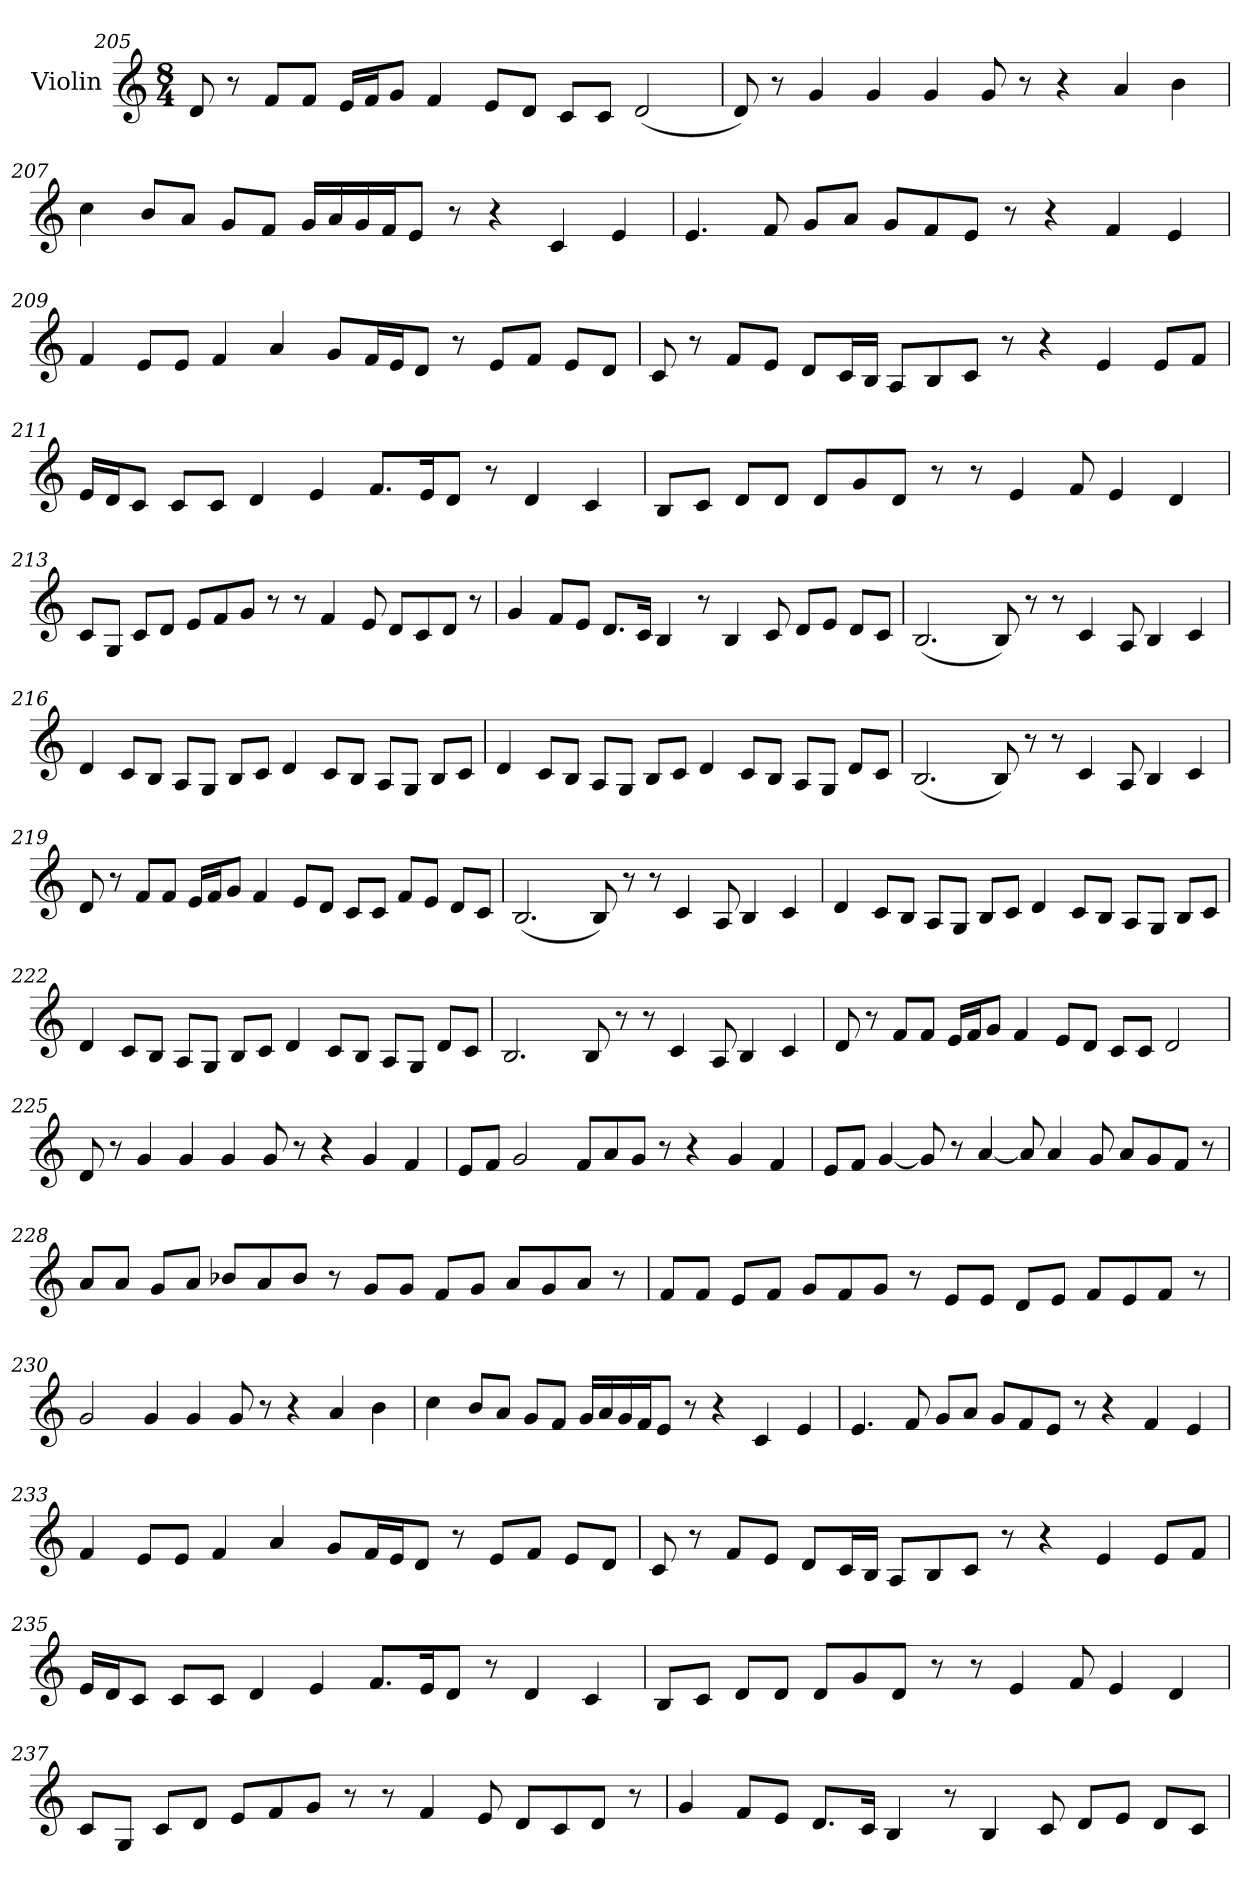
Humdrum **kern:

**kern
*part1
*staff1
*I"Violin
*clefG2
*k[]
*M8/4
=205
8d/
8r
8f/L
8f/J
16e/LL
16f/J
8g/J
4f/
8e/L
8d/J
8c/L
8c/J
(<2d/
=206
8d/)
8r
4g/
4g/
4g/
8g/
8r
4r
4a/
4b\
!!LO:LB:g=z
=207
4cc\
8b/L
8a/J
8g/L
8f/J
16g/LL
16a/
16g/
16f/J
8e/J
8r
4r
4c/
4e/
=208
4.e/
8f/
8g/L
8a/J
8g/L
8f/
8e/J
8r
4r
4f/
4e/
!!LO:LB:g=z
=209
4f/
8e/L
8e/J
4f/
4a/
8g/L
16f/L
16e/J
8d/J
8r
8e/L
8f/J
8e/L
8d/J
=210
8c/
8r
8f/L
8e/J
8d/L
16c/L
16B/JJ
8A/L
8B/
8c/J
8r
4r
4e/
8e/L
8f/J
!!LO:LB:g=z
=211
16e/LL
16d/J
8c/J
8c/L
8c/J
4d/
4e/
8.f/L
16e/K
8d/J
8r
4d/
4c/
=212
8B/L
8c/J
8d/L
8d/J
8d/L
8g/
8d/J
8r
8r
4e/
8f/
4e/
4d/
!!LO:LB:g=z
=213
8c/L
8G/J
8c/L
8d/J
8e/L
8f/
8g/J
8r
8r
4f/
8e/
8d/L
8c/
8d/J
8r
=214
4g/
8f/L
8e/J
8.d/L
16c/Jk
4B/
8r
4B/
8c/
8d/L
8e/J
8d/L
8c/J
!!LO:LB:g=z
=215
(<2.B/
8B/)
8r
8r
4c/
8A/
4B/
4c/
=216
4d/
8c/L
8B/J
8A/L
8G/J
8B/L
8c/J
4d/
8c/L
8B/J
8A/L
8G/J
8B/L
8c/J
!!LO:PB:g=z
=217
4d/
8c/L
8B/J
8A/L
8G/J
8B/L
8c/J
4d/
8c/L
8B/J
8A/L
8G/J
8d/L
8c/J
=218
(<2.B/
8B/)
8r
8r
4c/
8A/
4B/
4c/
!!LO:LB:g=z
=219
8d/
8r
8f/L
8f/J
16e/LL
16f/J
8g/J
4f/
8e/L
8d/J
8c/L
8c/J
8f/L
8e/J
8d/L
8c/J
=220
(<2.B/
8B/)
8r
8r
4c/
8A/
4B/
4c/
!!LO:LB:g=z
=221
4d/
8c/L
8B/J
8A/L
8G/J
8B/L
8c/J
4d/
8c/L
8B/J
8A/L
8G/J
8B/L
8c/J
=222
4d/
8c/L
8B/J
8A/L
8G/J
8B/L
8c/J
4d/
8c/L
8B/J
8A/L
8G/J
8d/L
8c/J
!!LO:LB:g=z
=223
2.B/
8B/
8r
8r
4c/
8A/
4B/
4c/
=224
8d/
8r
8f/L
8f/J
16e/LL
16f/J
8g/J
4f/
8e/L
8d/J
8c/L
8c/J
2d/
=225
8d/
8r
4g/
4g/
4g/
8g/
8r
4r
4g/
4f/
!!LO:LB:g=z
=226
8e/L
8f/J
2g/
8f/L
8a/
8g/J
8r
4r
4g/
4f/
=227
8e/L
8f/J
[4g/
8g/]
8r
[4a/
8a/]
4a/
8g/
8a/L
8g/
8f/J
8r
!!LO:LB:g=z
=228
8a/L
8a/J
8g/L
8a/J
8b-X/L
8a/
8b-/J
8r
8g/L
8g/J
8f/L
8g/J
8a/L
8g/
8a/J
8r
=229
8f/L
8f/J
8e/L
8f/J
8g/L
8f/
8g/J
8r
8e/L
8e/J
8d/L
8e/J
8f/L
8e/
8f/J
8r
!!LO:LB:g=z
=230
2g/
4g/
4g/
8g/
8r
4r
4a/
4b\
=231
4cc\
8b/L
8a/J
8g/L
8f/J
16g/LL
16a/
16g/
16f/J
8e/J
8r
4r
4c/
4e/
=232
4.e/
8f/
8g/L
8a/J
8g/L
8f/
8e/J
8r
4r
4f/
4e/
!!LO:LB:g=z
=233
4f/
8e/L
8e/J
4f/
4a/
8g/L
16f/L
16e/J
8d/J
8r
8e/L
8f/J
8e/L
8d/J
=234
8c/
8r
8f/L
8e/J
8d/L
16c/L
16B/JJ
8A/L
8B/
8c/J
8r
4r
4e/
8e/L
8f/J
!!LO:PB:g=z
=235
16e/LL
16d/J
8c/J
8c/L
8c/J
4d/
4e/
8.f/L
16e/K
8d/J
8r
4d/
4c/
=236
8B/L
8c/J
8d/L
8d/J
8d/L
8g/
8d/J
8r
8r
4e/
8f/
4e/
4d/
!!LO:LB:g=z
=237
8c/L
8G/J
8c/L
8d/J
8e/L
8f/
8g/J
8r
8r
4f/
8e/
8d/L
8c/
8d/J
8r
=238
4g/
8f/L
8e/J
8.d/L
16c/Jk
4B/
8r
4B/
8c/
8d/L
8e/J
8d/L
8c/J
=
*-
